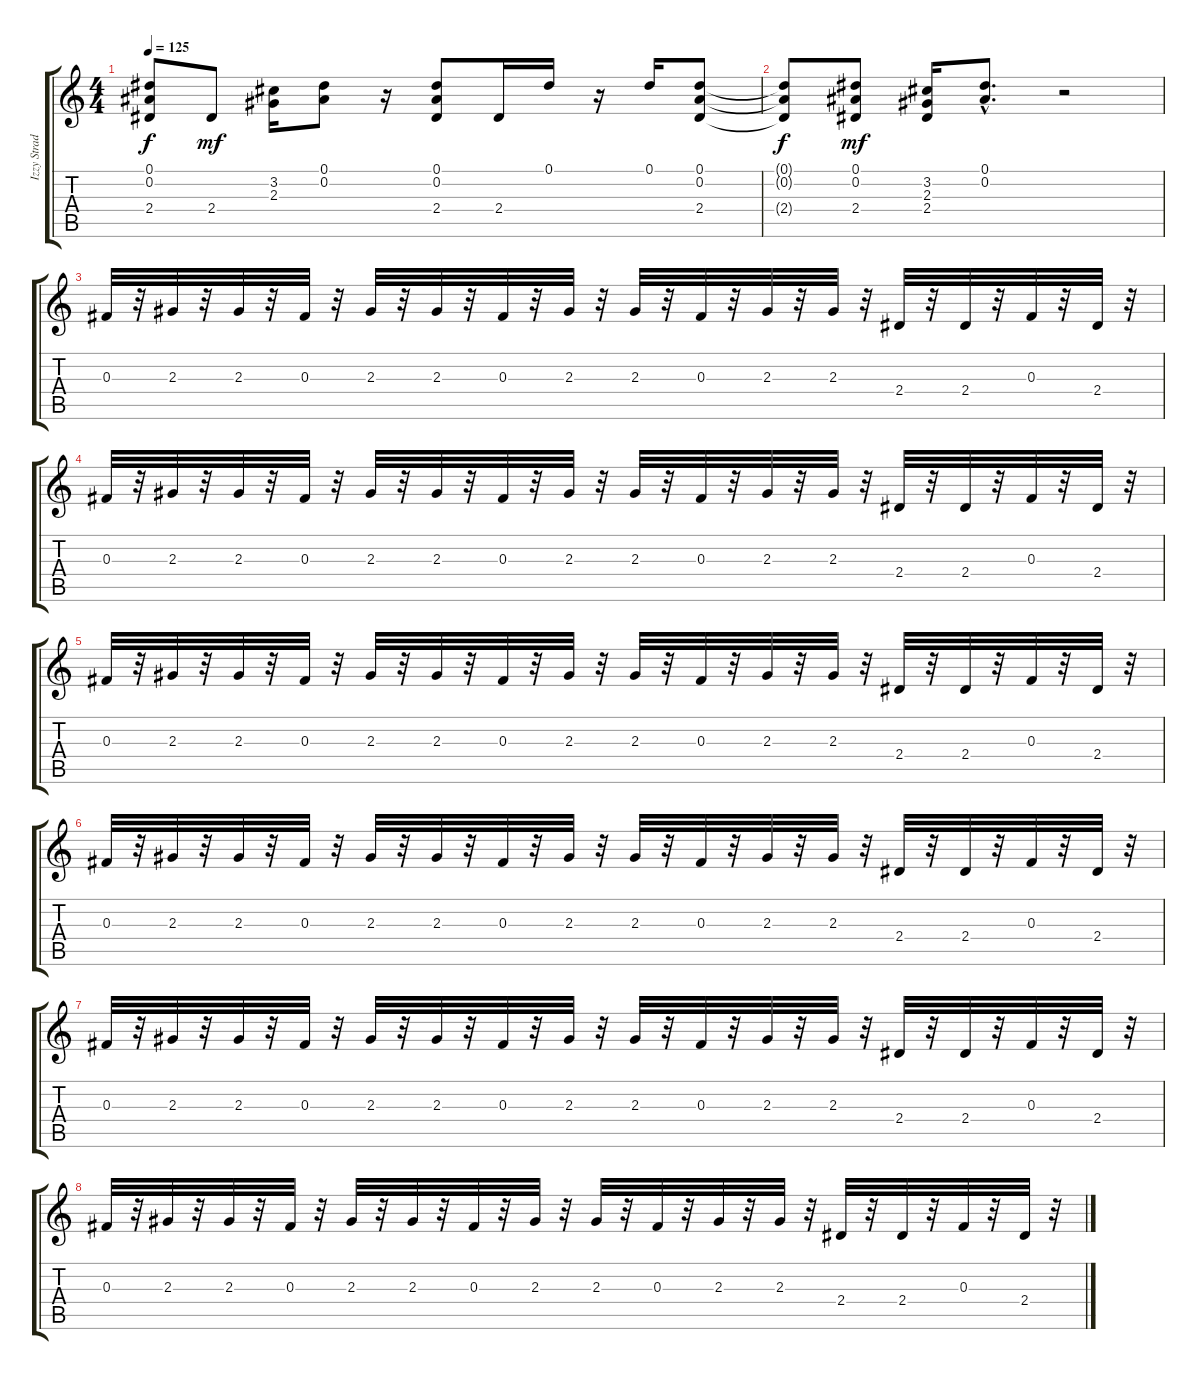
\track ("Izzy Stradlin" "Izzy Strad") {instrument overdrivenguitar}
\staff {score tabs}
\tuning (Eb4 Bb3 Gb3 Db3 Ab2 Eb2) {hide}
\ts (4 4)
\tempo 125
\clef g2
\ks c
(0.1{t} 0.2{t} 2.4{t}).8{dy f} 2.4.8{dy mf} (3.2 2.3).16 (0.1 0.2).8 r.16 (0.1 0.2 2.4).8 2.4.16 0.1.16 r.16 0.1.16 (0.1 0.2 2.4).8 |
(0.1{t} 0.2{t} 2.4{t}).8{dy f} (0.1 0.2 2.4).8{dy mf} (3.2 2.3 2.4).16 (0.1{hac} 0.2{hac}).8{d} r.2 |
0.3.32 r.32 2.3.32 r.32 2.3.32 r.32 0.3.32 r.32 2.3.32 r.32 2.3.32 r.32 0.3.32 r.32 2.3.32 r.32 2.3.32 r.32 0.3.32 r.32 2.3.32 r.32 2.3.32 r.32 2.4.32 r.32 2.4.32 r.32 0.3.32 r.32 2.4.32 r.32 |
0.3.32 r.32 2.3.32 r.32 2.3.32 r.32 0.3.32 r.32 2.3.32 r.32 2.3.32 r.32 0.3.32 r.32 2.3.32 r.32 2.3.32 r.32 0.3.32 r.32 2.3.32 r.32 2.3.32 r.32 2.4.32 r.32 2.4.32 r.32 0.3.32 r.32 2.4.32 r.32 |
0.3.32 r.32 2.3.32 r.32 2.3.32 r.32 0.3.32 r.32 2.3.32 r.32 2.3.32 r.32 0.3.32 r.32 2.3.32 r.32 2.3.32 r.32 0.3.32 r.32 2.3.32 r.32 2.3.32 r.32 2.4.32 r.32 2.4.32 r.32 0.3.32 r.32 2.4.32 r.32 |
0.3.32 r.32 2.3.32 r.32 2.3.32 r.32 0.3.32 r.32 2.3.32 r.32 2.3.32 r.32 0.3.32 r.32 2.3.32 r.32 2.3.32 r.32 0.3.32 r.32 2.3.32 r.32 2.3.32 r.32 2.4.32 r.32 2.4.32 r.32 0.3.32 r.32 2.4.32 r.32 |
0.3.32 r.32 2.3.32 r.32 2.3.32 r.32 0.3.32 r.32 2.3.32 r.32 2.3.32 r.32 0.3.32 r.32 2.3.32 r.32 2.3.32 r.32 0.3.32 r.32 2.3.32 r.32 2.3.32 r.32 2.4.32 r.32 2.4.32 r.32 0.3.32 r.32 2.4.32 r.32 |
0.3.32 r.32 2.3.32 r.32 2.3.32 r.32 0.3.32 r.32 2.3.32 r.32 2.3.32 r.32 0.3.32 r.32 2.3.32 r.32 2.3.32 r.32 0.3.32 r.32 2.3.32 r.32 2.3.32 r.32 2.4.32 r.32 2.4.32 r.32 0.3.32 r.32 2.4.32 r.32
